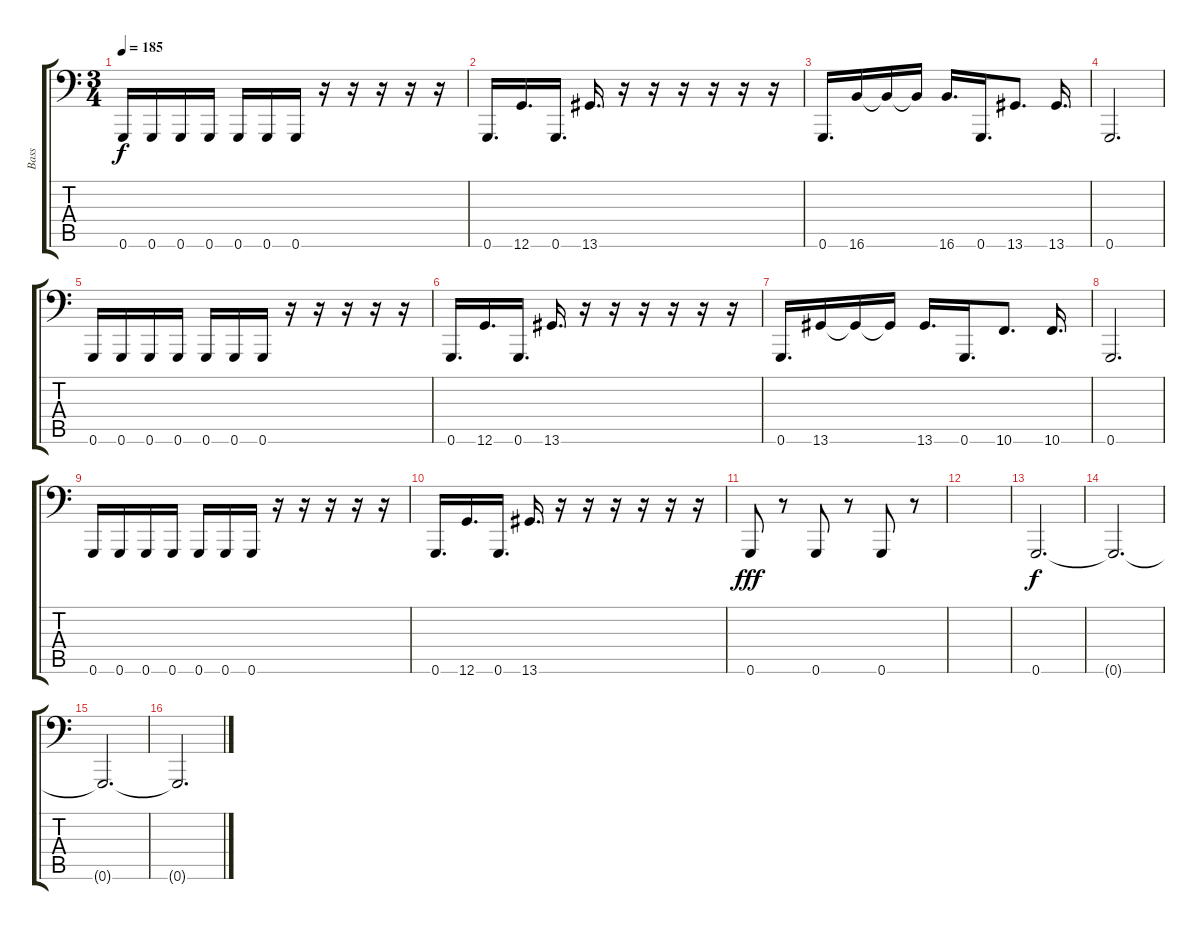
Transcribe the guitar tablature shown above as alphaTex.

\track ("Bass" "Bass") {instrument electricbassfinger}
\staff {score tabs}
\tuning (A2 E2 C2 G1 D1 G0) {hide}
\ts (3 4)
\tempo 185
\clef f4
\ks c
0.6.16{dy f} 0.6.16 0.6.16 0.6.16 0.6.16 0.6.16 0.6.16 r.16 r.16 r.16 r.16 r.16 |
0.6.16{d} 12.6.16{d} 0.6.16{d} 13.6.16{d} r.16 r.16 r.16 r.16 r.16 r.16 |
0.6.16{d} 16.6.16 16.6{t}.16 16.6{t}.16 16.6.16{d} 0.6.16{d} 13.6.8{d} 13.6.16{d} |
0.6.2{d} |
0.6.16 0.6.16 0.6.16 0.6.16 0.6.16 0.6.16 0.6.16 r.16 r.16 r.16 r.16 r.16 |
0.6.16{d} 12.6.16{d} 0.6.16{d} 13.6.16{d} r.16 r.16 r.16 r.16 r.16 r.16 |
0.6.16{d} 13.6.16 13.6{t}.16 13.6{t}.16 13.6.16{d} 0.6.16{d} 10.6.8{d} 10.6.16{d} |
0.6.2{d} |
0.6.16 0.6.16 0.6.16 0.6.16 0.6.16 0.6.16 0.6.16 r.16 r.16 r.16 r.16 r.16 |
0.6.16{d} 12.6.16{d} 0.6.16{d} 13.6.16{d} r.16 r.16 r.16 r.16 r.16 r.16 |
0.6.8{dy fff} r.8 0.6.8 r.8 0.6.8 r.8 |
|
0.6.2{d dy f} |
0.6{t}.2{d} |
0.6{t}.2{d} |
0.6{t}.2{d}
